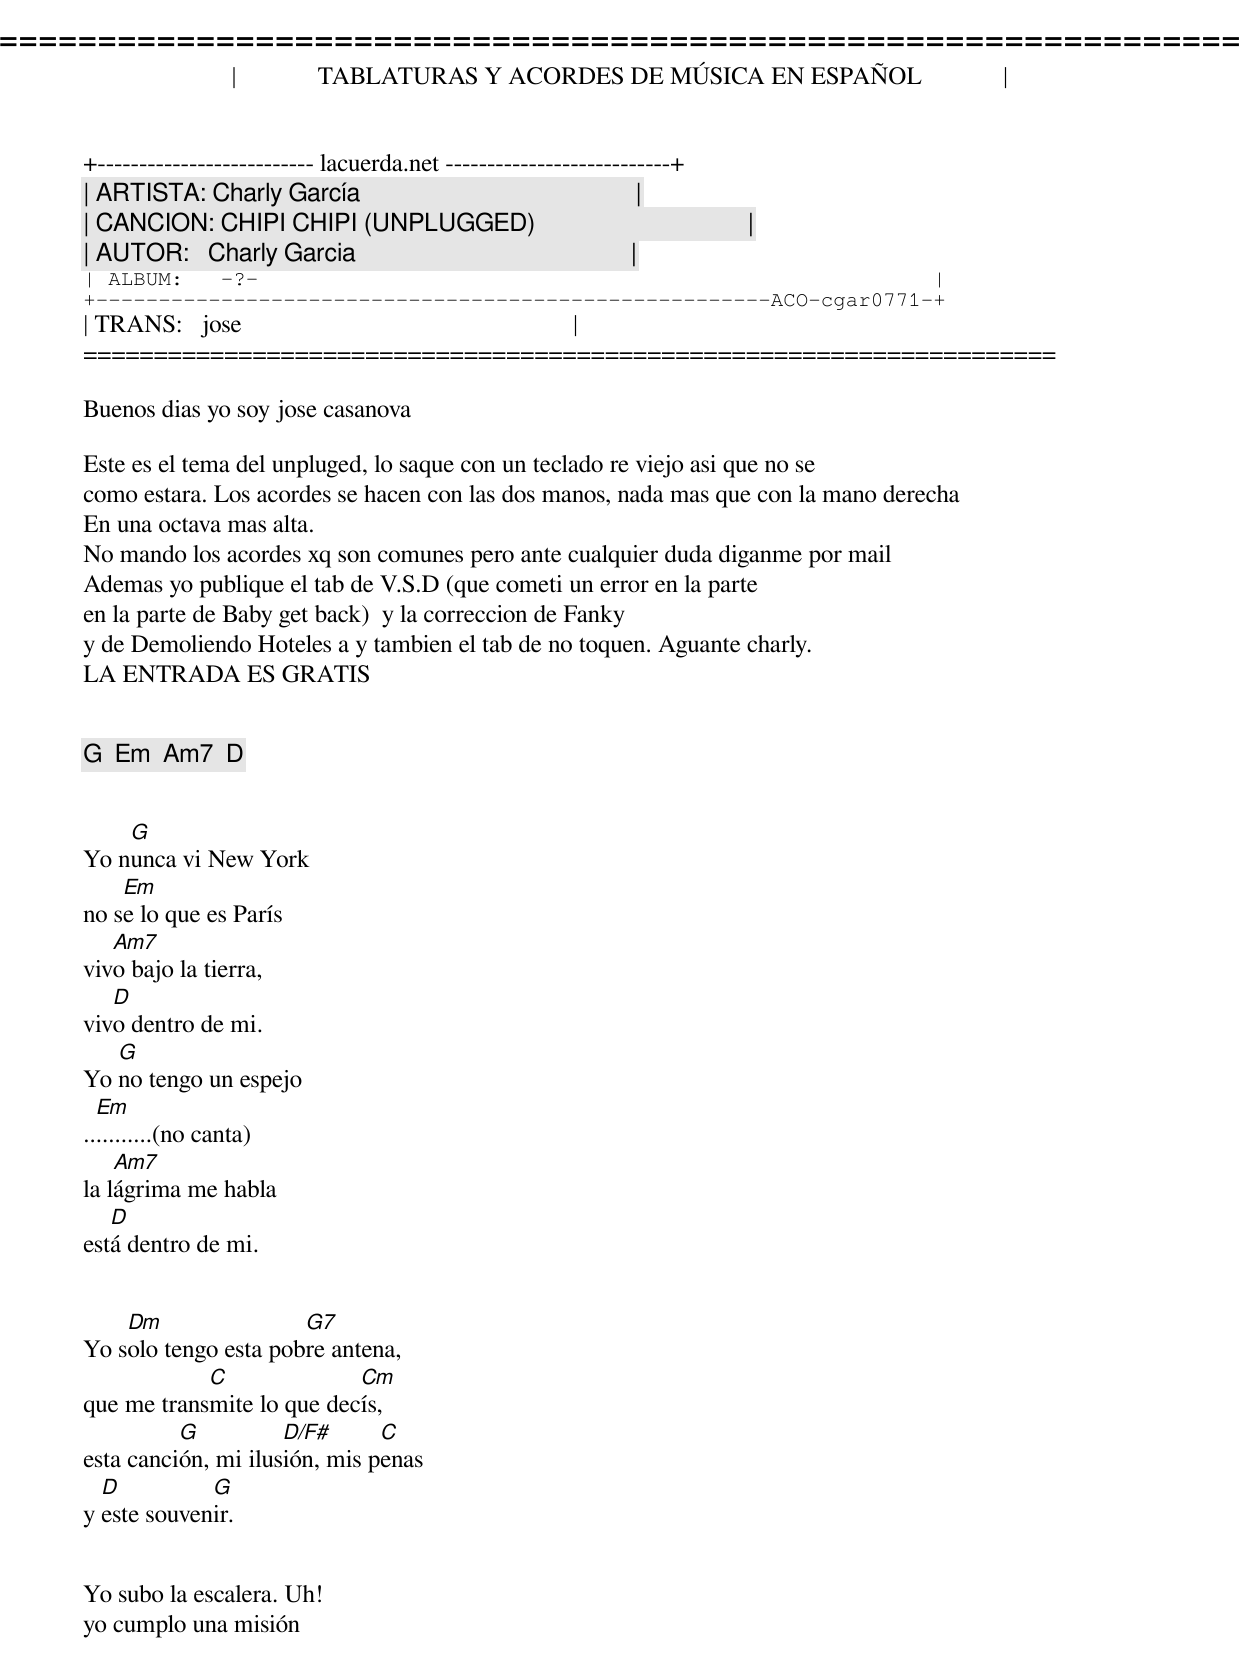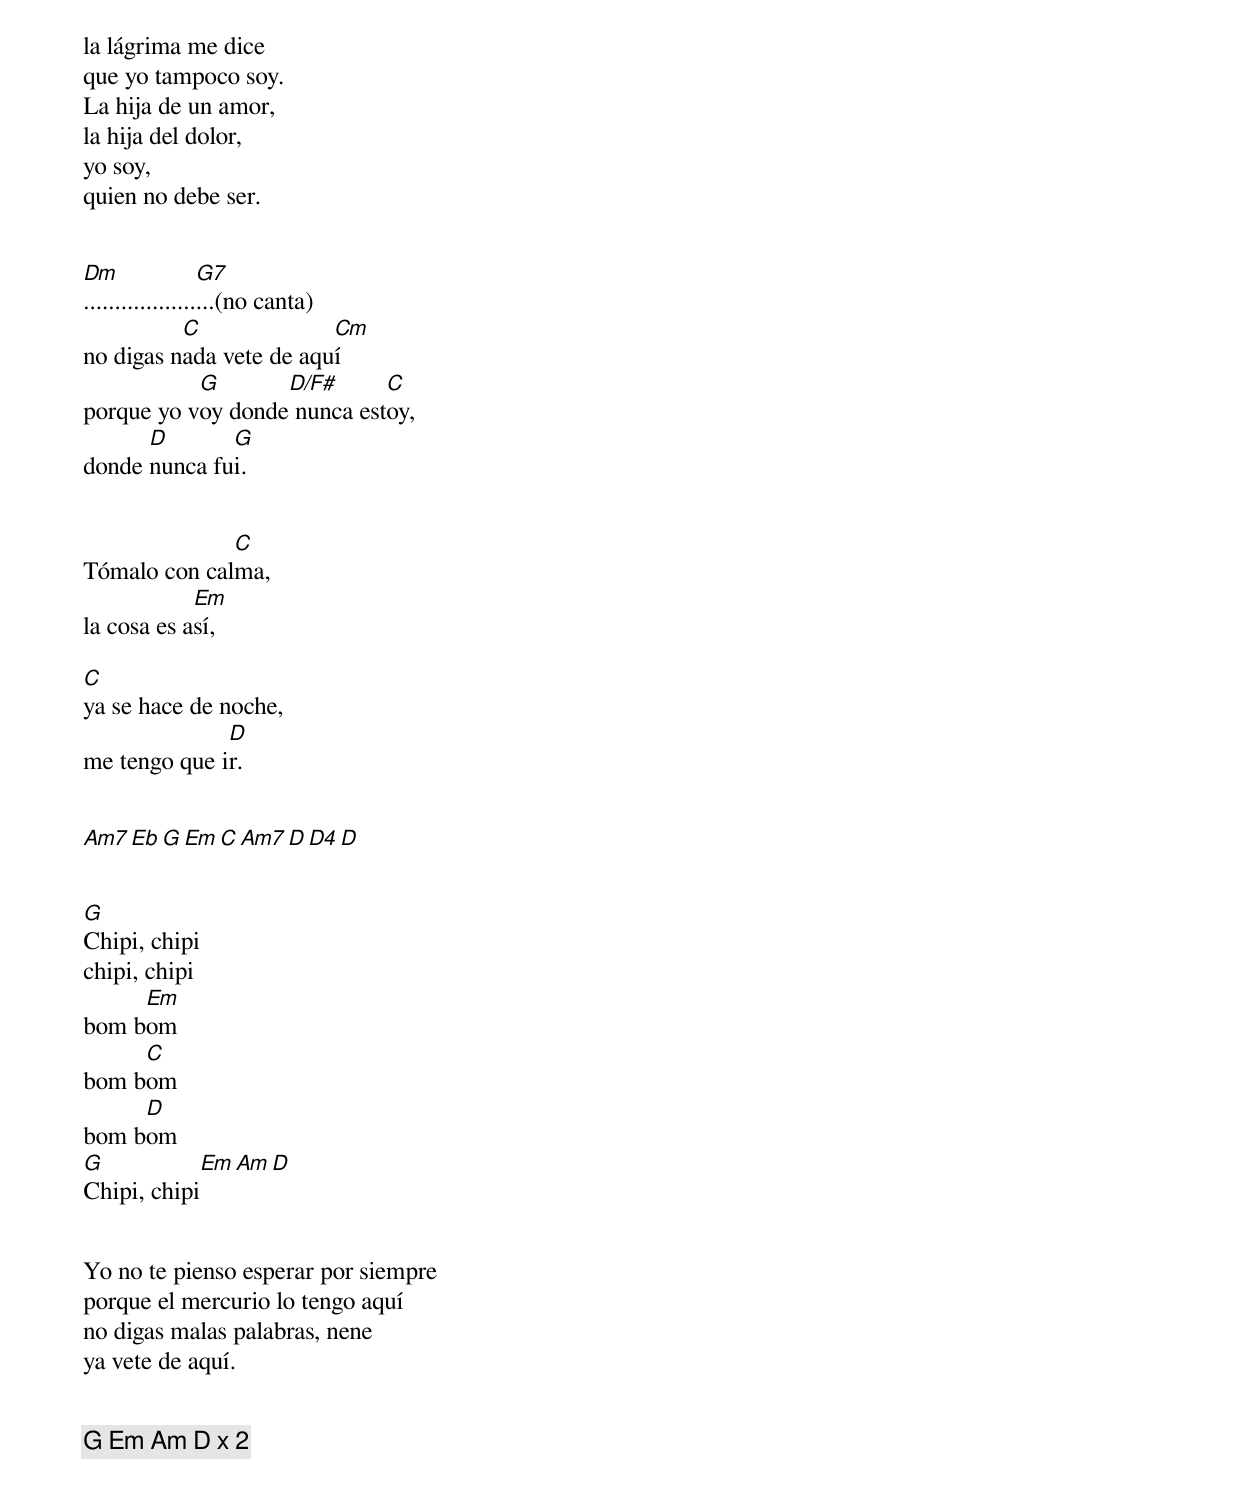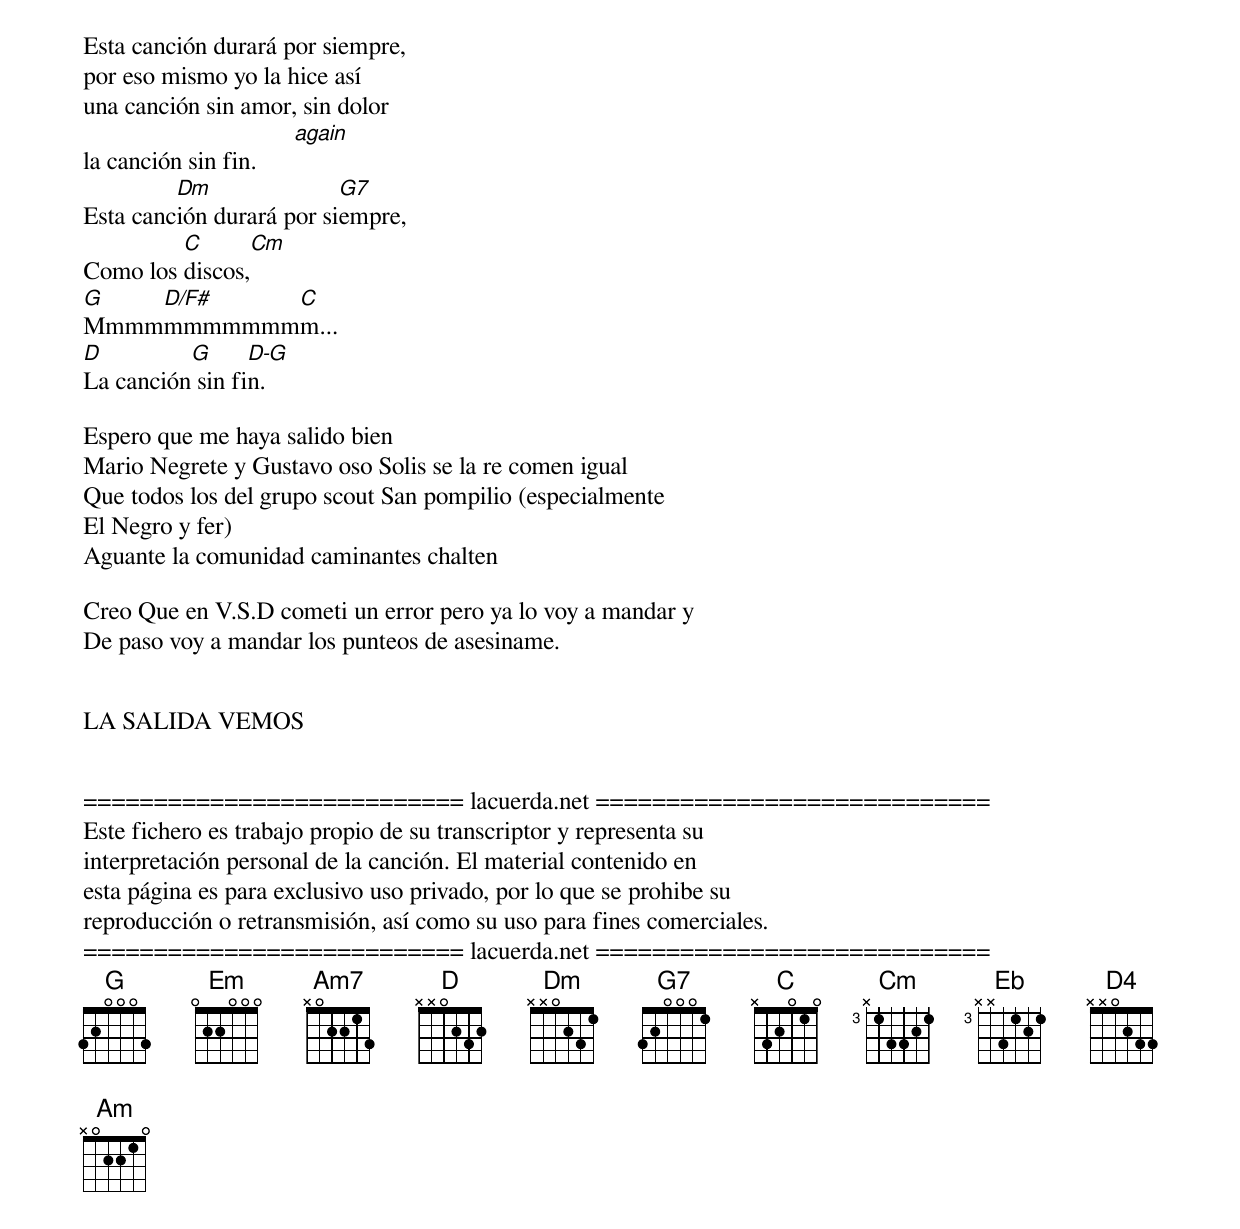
=====================================================================
|             TABLATURAS Y ACORDES DE MÚSICA EN ESPAÑOL             |
+-------------------------- lacuerda.net ---------------------------+
| ARTISTA: Charly García                                            |
| CANCION: CHIPI CHIPI (UNPLUGGED)                                  |
| AUTOR:   Charly Garcia                                            |
| ALBUM:   -?-                                                      |
+------------------------------------------------------ACO-cgar0771-+
| TRANS:   jose                                                     |
=====================================================================

Buenos dias yo soy jose casanova

Este es el tema del unpluged, lo saque con un teclado re viejo asi que no se
como estara. Los acordes se hacen con las dos manos, nada mas que con la mano derecha
En una octava mas alta.
No mando los acordes xq son comunes pero ante cualquier duda diganme por mail
Ademas yo publique el tab de V.S.D (que cometi un error en la parte
en la parte de Baby get back)  y la correccion de Fanky
y de Demoliendo Hoteles a y tambien el tab de no toquen. Aguante charly.
LA ENTRADA ES GRATIS


[G  Em  Am7  D]


    G
Yo nunca vi New York
    Em
no se lo que es París
   Am7
vivo bajo la tierra,
   D
vivo dentro de mi.
   G
Yo no tengo un espejo
  Em
...........(no canta)
    Am7
la lágrima me habla
   D
está dentro de mi.


    Dm                G7
Yo solo tengo esta pobre antena,
            C              Cm
que me transmite lo que decís,
          G          D/F#      C
esta canción, mi ilusión, mis penas
  D          G
y este souvenir.


Yo subo la escalera. Uh!
yo cumplo una misión
la lágrima me dice
que yo tampoco soy.
La hija de un amor,
la hija del dolor,
yo soy,
quien no debe ser.


Dm                G7
.....................(no canta)
          C              Cm
no digas nada vete de aquí
           G       D/F#      C
porque yo voy donde nunca estoy,
      D       G
donde nunca fui.


              C
Tómalo con calma,
            Em
la cosa es así,

C
ya se hace de noche,
              D
me tengo que ir.


Am7 Eb G Em C Am7 D D4 D


G
Chipi, chipi
chipi, chipi
     Em
bom bom
     C
bom bom
     D
bom bom
G               Em    Am    D
Chipi, chipi


Yo no te pienso esperar por siempre
porque el mercurio lo tengo aquí
no digas malas palabras, nene
ya vete de aquí.


[G Em Am D] x 2


Esta canción durará por siempre,
por eso mismo yo la hice así
una canción sin amor, sin dolor
la canción sin fin.      [again]
         Dm               G7
Esta canción durará por siempre,
         C                Cm
Como los discos,
G   D/F#   C
Mmmmmmmmmmmm...
D         G      D-G
La canción sin fin.

Espero que me haya salido bien
Mario Negrete y Gustavo oso Solis se la re comen igual
Que todos los del grupo scout San pompilio (especialmente
El Negro y fer)
Aguante la comunidad caminantes chalten

Creo Que en V.S.D cometi un error pero ya lo voy a mandar y
De paso voy a mandar los punteos de asesiname.


LA SALIDA VEMOS


=========================== lacuerda.net ============================
Este fichero es trabajo propio de su transcriptor y representa su
interpretación personal de la canción. El material contenido en
esta página es para exclusivo uso privado, por lo que se prohibe su
reproducción o retransmisión, así como su uso para fines comerciales.
=========================== lacuerda.net ============================
